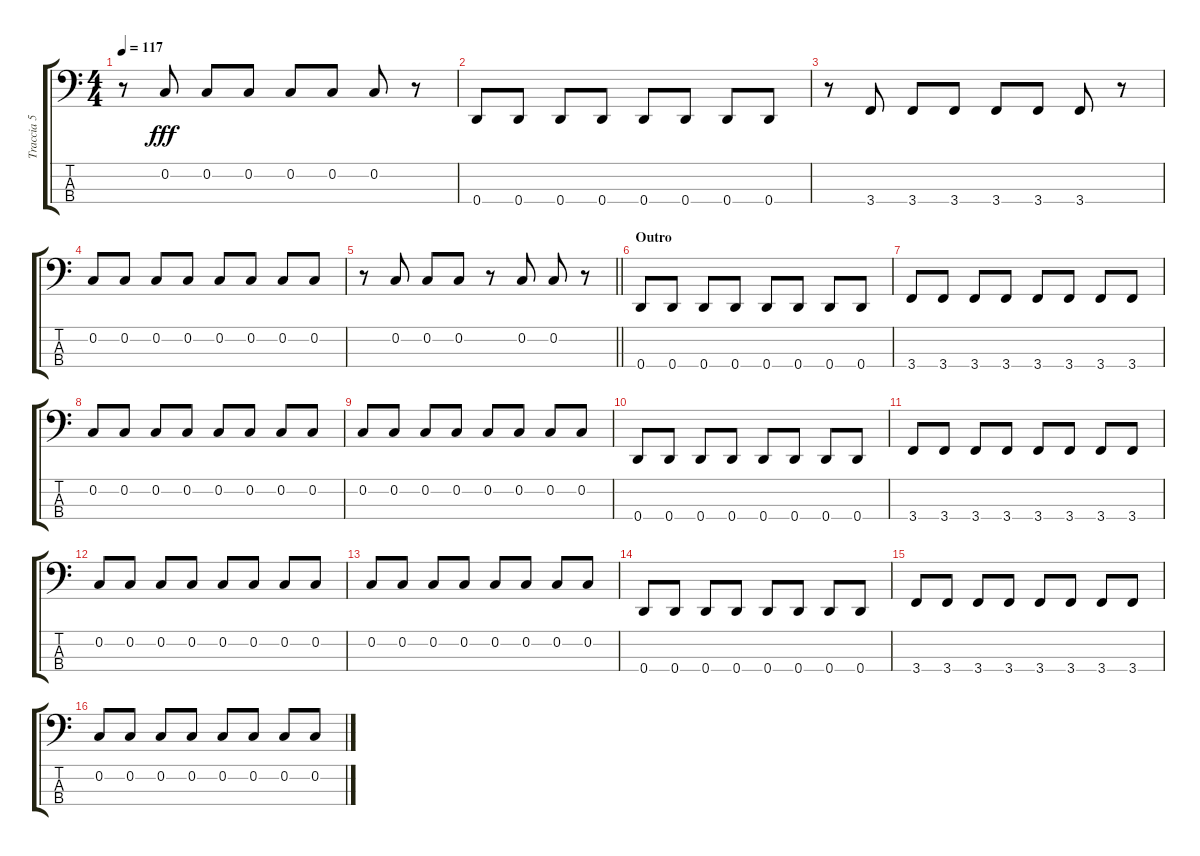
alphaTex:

\track ("Traccia 5" "Traccia 5") {instrument electricbasspick}
\staff {score tabs}
\tuning (F2 C2 G1 D1) {hide}
\ts (4 4)
\tempo 117
\clef f4
\ks c
r.8{dy fff} 0.2.8 0.2.8 0.2.8 0.2.8 0.2.8 0.2.8 r.8 |
0.4.8 0.4.8 0.4.8 0.4.8 0.4.8 0.4.8 0.4.8 0.4.8 |
r.8 3.4.8 3.4.8 3.4.8 3.4.8 3.4.8 3.4.8 r.8 |
0.2.8 0.2.8 0.2.8 0.2.8 0.2.8 0.2.8 0.2.8 0.2.8 |
\barLineRight lightlight
r.8 0.2.8 0.2.8 0.2.8 r.8 0.2.8 0.2.8 r.8 |
\section ("" "Outro")
0.4.8 0.4.8 0.4.8 0.4.8 0.4.8 0.4.8 0.4.8 0.4.8 |
3.4.8 3.4.8 3.4.8 3.4.8 3.4.8 3.4.8 3.4.8 3.4.8 |
0.2.8 0.2.8 0.2.8 0.2.8 0.2.8 0.2.8 0.2.8 0.2.8 |
0.2.8 0.2.8 0.2.8 0.2.8 0.2.8 0.2.8 0.2.8 0.2.8 |
0.4.8 0.4.8 0.4.8 0.4.8 0.4.8 0.4.8 0.4.8 0.4.8 |
3.4.8 3.4.8 3.4.8 3.4.8 3.4.8 3.4.8 3.4.8 3.4.8 |
0.2.8 0.2.8 0.2.8 0.2.8 0.2.8 0.2.8 0.2.8 0.2.8 |
0.2.8 0.2.8 0.2.8 0.2.8 0.2.8 0.2.8 0.2.8 0.2.8 |
0.4.8 0.4.8 0.4.8 0.4.8 0.4.8 0.4.8 0.4.8 0.4.8 |
3.4.8 3.4.8 3.4.8 3.4.8 3.4.8 3.4.8 3.4.8 3.4.8 |
0.2.8 0.2.8 0.2.8 0.2.8 0.2.8 0.2.8 0.2.8 0.2.8
